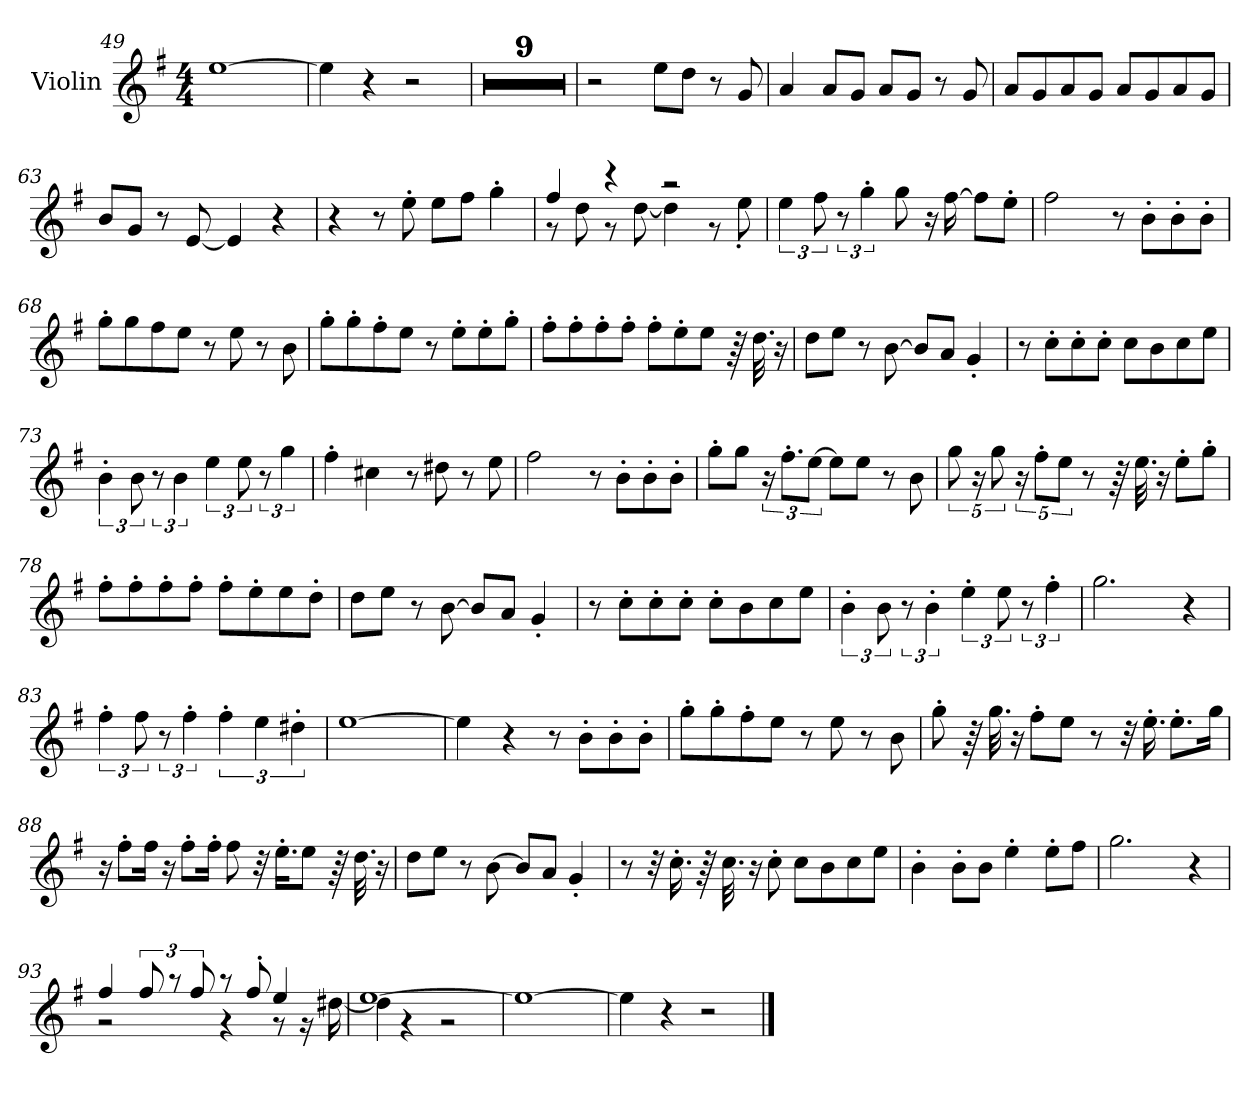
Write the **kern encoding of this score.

**kern
*part1
*staff1
*I"Violin
*I'Vln.
*clefG2
*k[f#]
*M4/4
=49
[1ee
=50
4ee\]
4r
2r
=51
1r
=52
1r
=53
1r
=54
1r
=55
1r
=56
1r
=57
1r
=58
1r
=59
1r
=60
2r
8ee\L
8dd\J
8r
8g/
!!LO:LB:g=z
=61
4a/
8a/L
8g/J
8a/L
8g/J
8r
8g/
=62
8a/L
8g/
8a/
8g/J
8a/L
8g/
8a/
8g/J
=63
8b/L
8g/J
8r
[8e/
4e/]
4r
=64
4r
8r
8ee'\
8ee\L
8ff#\J
4gg'\
=65
*^
4ff#/	8r
.	8dd\
4r	8r
.	[8dd\
2r	4dd\]
.	8r
.	8ee'\
*v	*v
=66
6ee\
12ff#\
12r
6gg'\
8gg\
16r
[16ff#\
8ff#\L]
8ee'\J
!!LO:PB:g=z
=67
2ff#\
8r
8b'\L
8b'\
8b'\J
=68
8gg'\L
8gg\
8ff#\
8ee\J
8r
8ee\
8r
8b\
=69
8gg'\L
8gg'\
8ff#'\
8ee\J
8r
8ee'\L
8ee'\
8gg'\J
=70
8ff#'\L
8ff#'\
8ff#'\
8ff#'\J
8ff#'\L
8ee'\
8ee\J
64r
32.dd\
16r
=71
8dd\L
8ee\J
8r
[8b\
8b/L]
8a/J
4g'/
!!LO:LB:g=z
=72
8r
8cc'\L
8cc'\
8cc'\J
8cc\L
8b\
8cc\
8ee\J
=73
6b'\
12b\
12r
6b\
6ee\
12ee\
12r
6gg\
=74
4ff#'\
4cc#X\
8r
8dd#X\
8r
8ee\
=75
2ff#\
8r
8b'\L
8b'\
8b'\J
=76
8gg'\L
8gg\J
24r
12.ff#'\L
[12ee\J
8ee\L]
8ee\J
8r
8b\
!!LO:LB:g=z
=77
10gg\
20r
10gg\
20r
10ff#'\L
10ee\J
8r
64r
32.ee\
16r
8ee'\L
8gg'\J
=78
8ff#'\L
8ff#'\
8ff#'\
8ff#'\J
8ff#'\L
8ee'\
8ee\
8dd'\J
=79
8dd\L
8ee\J
8r
[8b\
8b/L]
8a/J
4g'/
=80
8r
8cc'\L
8cc'\
8cc'\J
8cc'\L
8b\
8cc\
8ee\J
=81
6b'\
12b\
12r
6b'\
6ee'\
12ee\
12r
6ff#'\
!!LO:LB:g=z
=82
2.gg\
4r
=83
6ff#'\
12ff#\
12r
6ff#'\
6ff#'\
6ee\
6dd#X'\
=84
[1ee
=85
4ee\]
4r
8r
8b'\L
8b'\
8b'\J
=86
8gg'\L
8gg'\
8ff#'\
8ee\J
8r
8ee\
8r
8b\
=87
8gg'\
64r
32.gg\
16r
8ff#'\L
8ee\J
8r
32r
16.ee'\
8.ee'\L
16gg\Jk
!!LO:LB:g=z
=88
16r
8ff#'\L
16ff#\Jk
16r
8ff#'\L
16ff#'\Jk
8ff#\
32r
16.ee'\KL
8ee\J
64r
32.dd\
16r
=89
8dd\L
8ee\J
8r
[8b\
8b/L]
8a/J
4g'/
=90
8r
32r
16.cc'\
64r
32.cc\
16r
8cc'\
8cc\L
8b\
8cc\
8ee\J
=91
4b'\
8b'\L
8b\J
4ee'\
8ee'\L
8ff#\J
=92
2.gg\
4r
!!LO:LB:g=z
=93
*^
4ff#/	2r
12ff#/	.
12r	.
12ff#/	.
8r	4r
8ff#'/	.
4ee/	8r
.	16r
.	[16dd#X\
=94	=94
[1ee	4dd#\]
.	4r
.	2r
*v	*v
=95
1ee_
=96
4ee\]
4r
2r
==
*-
